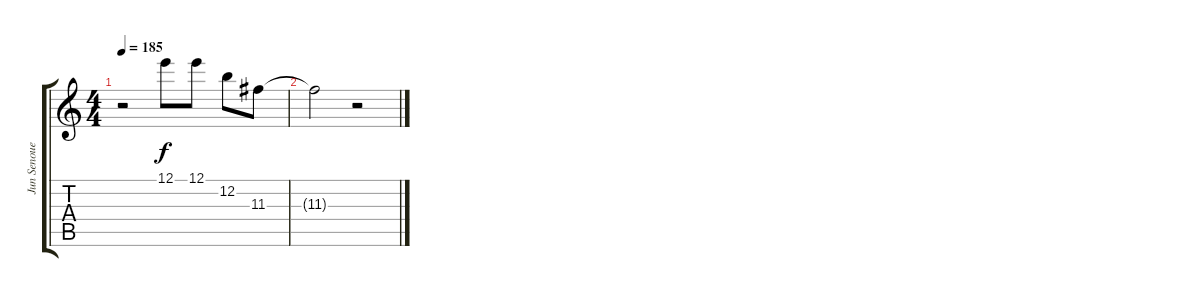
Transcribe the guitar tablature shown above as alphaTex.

\track ("Jun Senoue (Lead)" "Jun Senoue") {instrument distortionguitar}
\staff {score tabs}
\tuning (E4 B3 G3 D3 A2 E2) {hide}
\ts (4 4)
\tempo 185
\clef g2
\ks c
r.2{dy f} 12.1.8 12.1.8 12.2.8 11.3.8 |
11.3{t}.2 r.2
